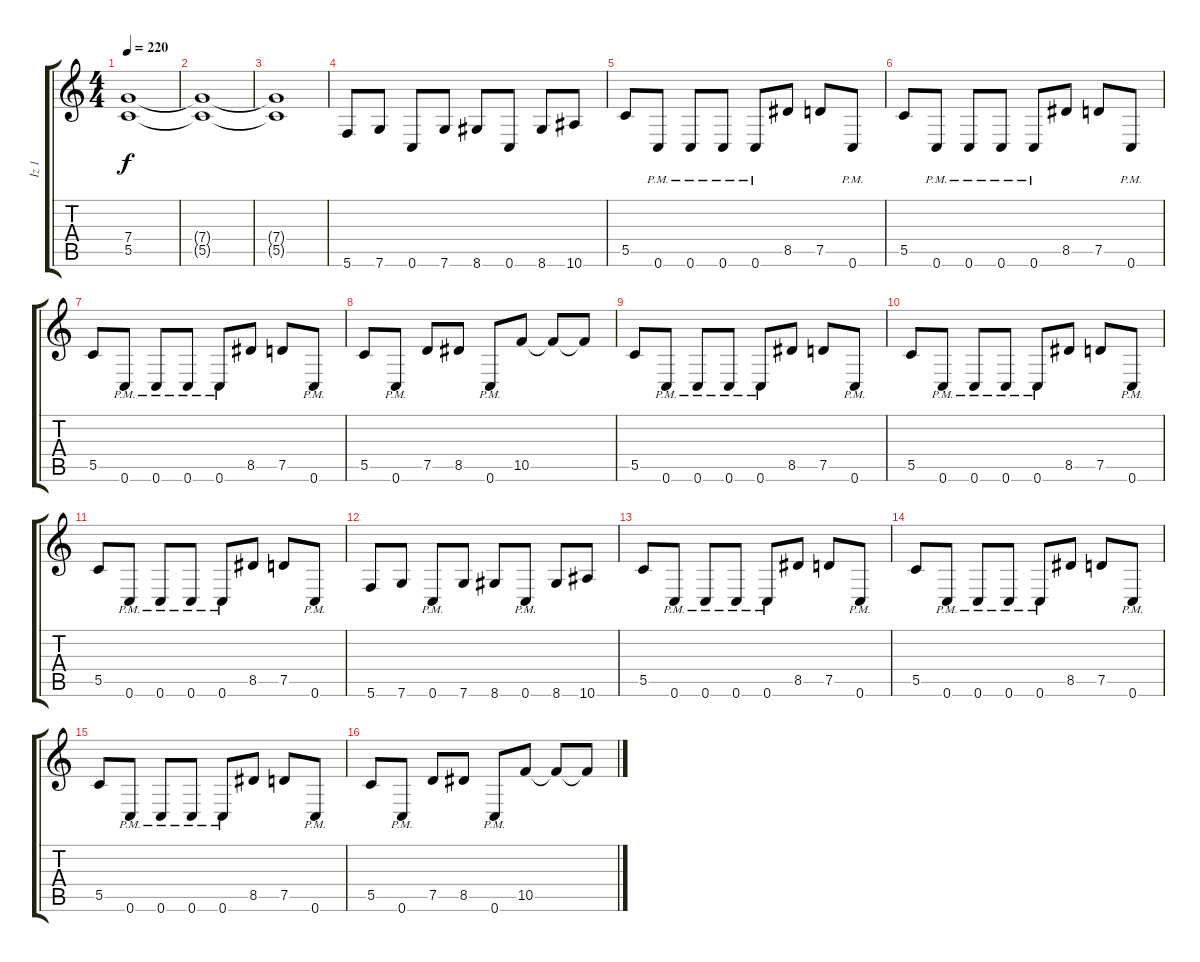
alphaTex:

\track ("İz 1" "İz 1") {instrument distortionguitar}
\staff {score tabs}
\tuning (D4 A3 F3 C3 G2 C2) {hide}
\ts (4 4)
\tempo 220
\clef g2
\ks c
(7.4 5.5).1{dy f} |
(7.4{t} 5.5{t}).1 |
(7.4{t} 5.5{t}).1 |
5.6.8 7.6.8 0.6.8 7.6.8 8.6.8 0.6.8 8.6.8 10.6.8 |
5.5.8 0.6{pm}.8 0.6{pm}.8 0.6{pm}.8 0.6{pm}.8 8.5.8 7.5.8 0.6{pm}.8 |
5.5.8 0.6{pm}.8 0.6{pm}.8 0.6{pm}.8 0.6{pm}.8 8.5.8 7.5.8 0.6{pm}.8 |
5.5.8 0.6{pm}.8 0.6{pm}.8 0.6{pm}.8 0.6{pm}.8 8.5.8 7.5.8 0.6{pm}.8 |
5.5.8 0.6{pm}.8 7.5.8 8.5.8 0.6{pm}.8 10.5.8 10.5{t}.8 10.5{t}.8 |
5.5.8 0.6{pm}.8 0.6{pm}.8 0.6{pm}.8 0.6{pm}.8 8.5.8 7.5.8 0.6{pm}.8 |
5.5.8 0.6{pm}.8 0.6{pm}.8 0.6{pm}.8 0.6{pm}.8 8.5.8 7.5.8 0.6{pm}.8 |
5.5.8 0.6{pm}.8 0.6{pm}.8 0.6{pm}.8 0.6{pm}.8 8.5.8 7.5.8 0.6{pm}.8 |
5.6.8 7.6.8 0.6{pm}.8 7.6.8 8.6.8 0.6{pm}.8 8.6.8 10.6.8 |
5.5.8 0.6{pm}.8 0.6{pm}.8 0.6{pm}.8 0.6{pm}.8 8.5.8 7.5.8 0.6{pm}.8 |
5.5.8 0.6{pm}.8 0.6{pm}.8 0.6{pm}.8 0.6{pm}.8 8.5.8 7.5.8 0.6{pm}.8 |
5.5.8 0.6{pm}.8 0.6{pm}.8 0.6{pm}.8 0.6{pm}.8 8.5.8 7.5.8 0.6{pm}.8 |
5.5.8 0.6{pm}.8 7.5.8 8.5.8 0.6{pm}.8 10.5.8 10.5{t}.8 10.5{t}.8
